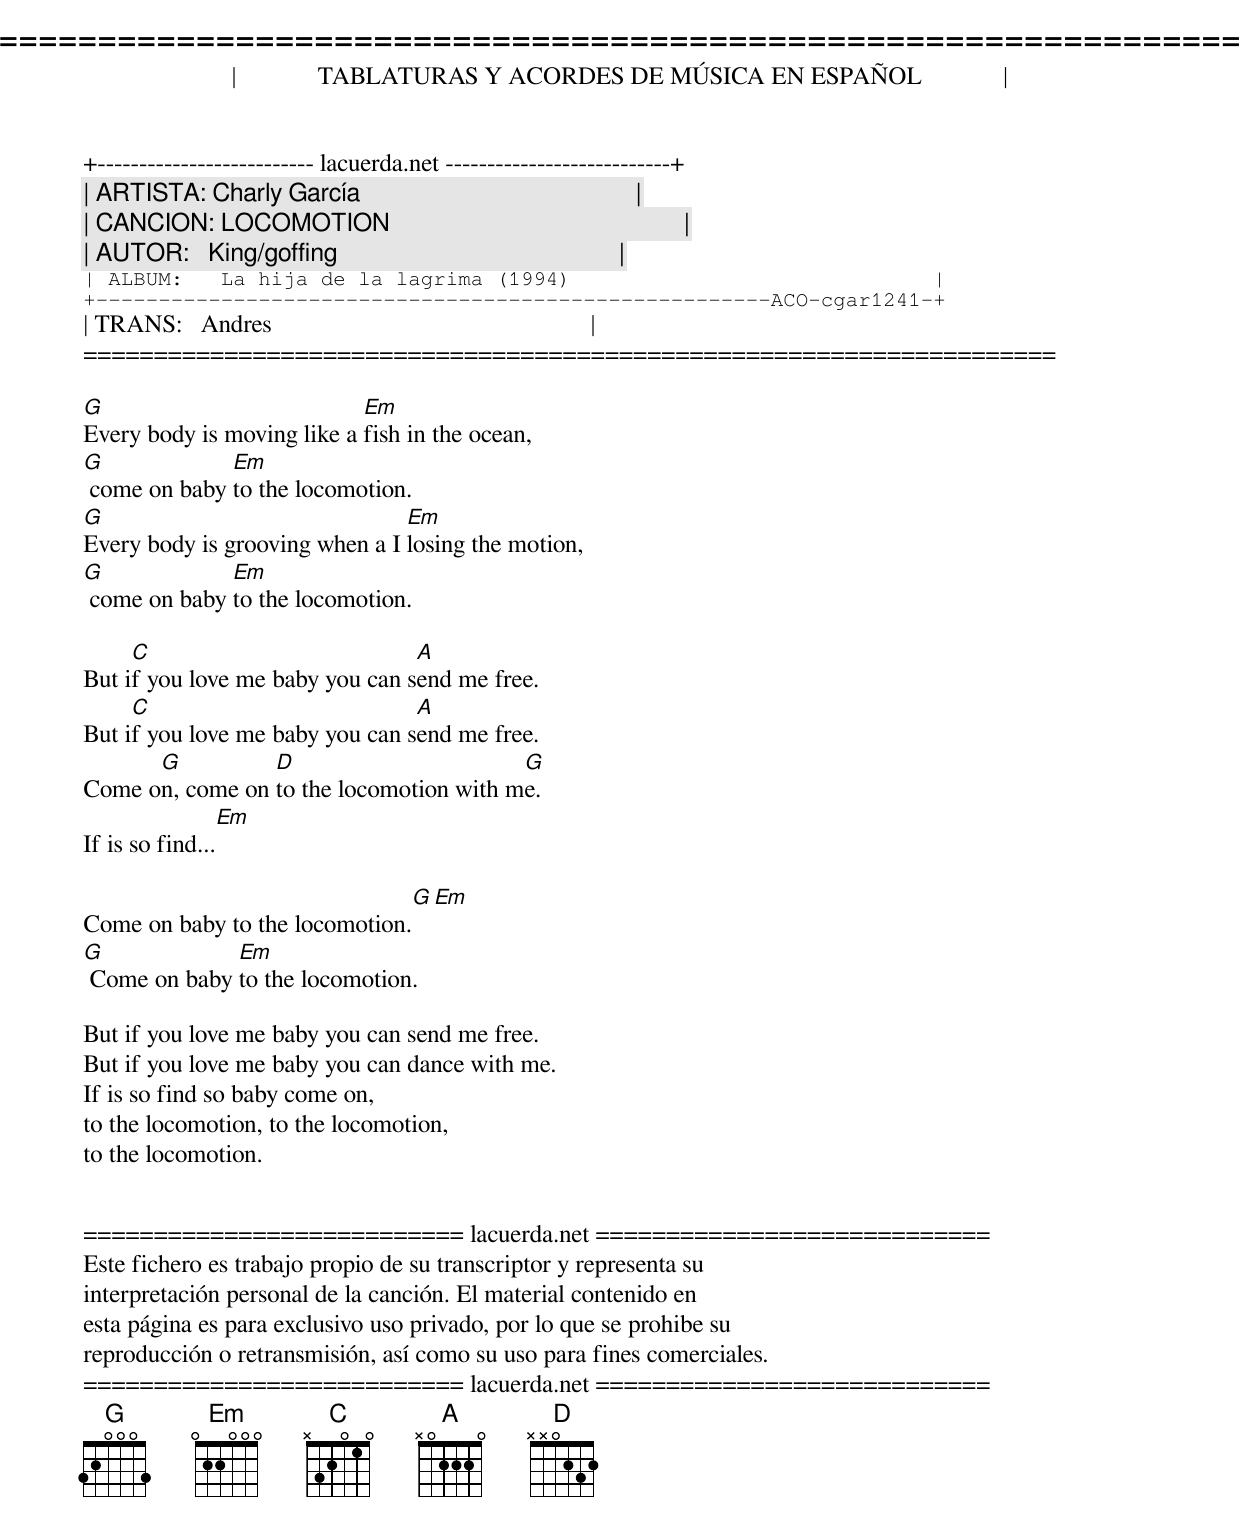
=====================================================================
|             TABLATURAS Y ACORDES DE MÚSICA EN ESPAÑOL             |
+-------------------------- lacuerda.net ---------------------------+
| ARTISTA: Charly García                                            |
| CANCION: LOCOMOTION                                               |
| AUTOR:   King/goffing                                             |
| ALBUM:   La hija de la lagrima (1994)                             |
+------------------------------------------------------ACO-cgar1241-+
| TRANS:   Andres                                                   |
=====================================================================

G                           Em
Every body is moving like a fish in the ocean,
G             Em
 come on baby to the locomotion.
G                               Em
Every body is grooving when a I losing the motion,
G             Em
 come on baby to the locomotion.

     C                           A
But if you love me baby you can send me free.
     C                           A
But if you love me baby you can send me free.
      G          D                       G
Come on, come on to the locomotion with me.
                Em
If is so find...

                                G  Em
Come on baby to the locomotion.
G             Em
 Come on baby to the locomotion.

But if you love me baby you can send me free.
But if you love me baby you can dance with me.
If is so find so baby come on,
to the locomotion, to the locomotion,
to the locomotion.


=========================== lacuerda.net ============================
Este fichero es trabajo propio de su transcriptor y representa su
interpretación personal de la canción. El material contenido en
esta página es para exclusivo uso privado, por lo que se prohibe su
reproducción o retransmisión, así como su uso para fines comerciales.
=========================== lacuerda.net ============================
